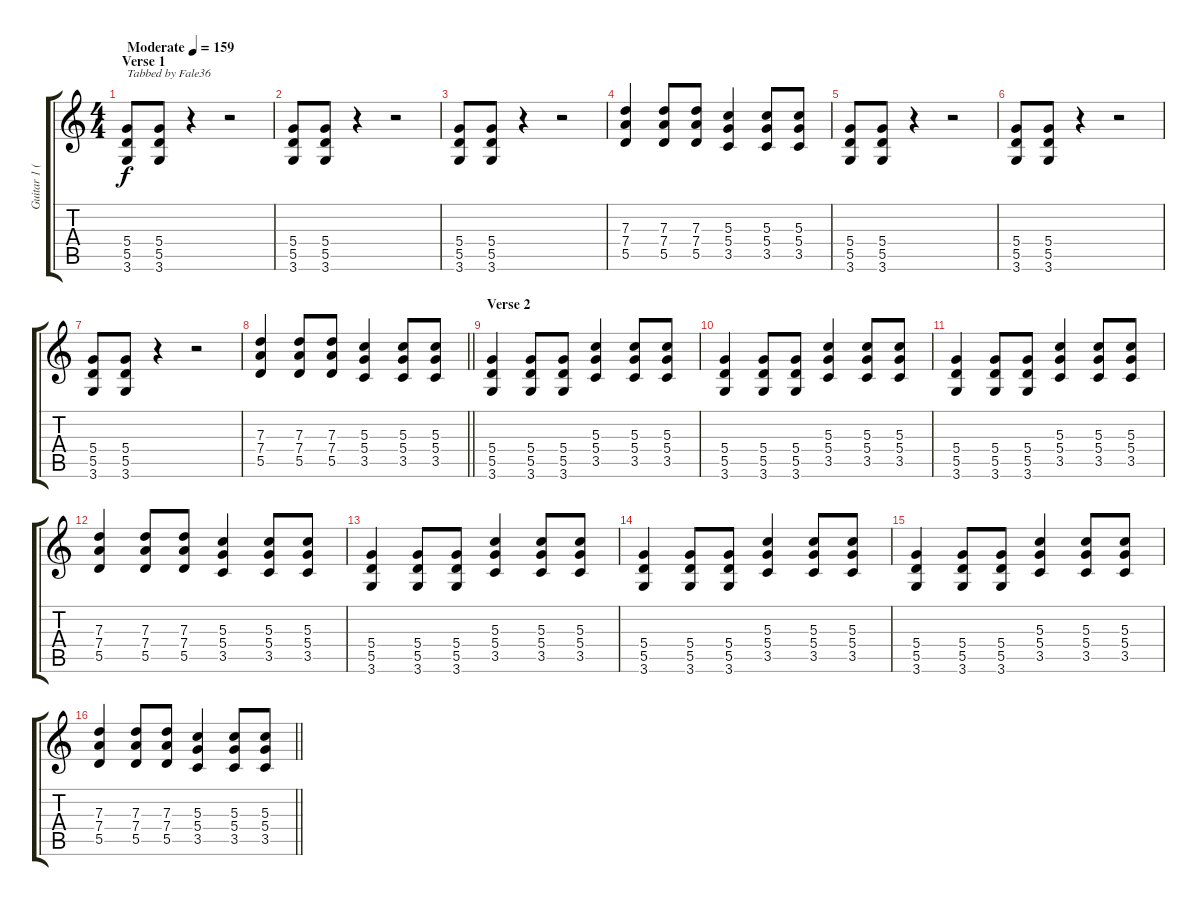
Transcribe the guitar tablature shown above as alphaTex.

\track ("Guitar 1 (Billie Joe Armstrong)" "Guitar 1 (") {instrument distortionguitar}
\staff {score tabs}
\tuning (E4 B3 G3 D3 A2 E2) {hide}
\ts (4 4)
\section ("" "Verse 1")
\tempo (159 "Moderate")
\clef g2
\ks c
(5.4 5.5 3.6).8{txt "Tabbed by Fale36" dy f instrument distortionguitar} (5.4 5.5 3.6).8 r.4 r.2 |
(5.4 5.5 3.6).8 (5.4 5.5 3.6).8 r.4 r.2 |
(5.4 5.5 3.6).8 (5.4 5.5 3.6).8 r.4 r.2 |
(7.3 7.4 5.5).4 (7.3 7.4 5.5).8 (7.3 7.4 5.5).8 (5.3 5.4 3.5).4 (5.3 5.4 3.5).8 (5.3 5.4 3.5).8 |
(5.4 5.5 3.6).8 (5.4 5.5 3.6).8 r.4 r.2 |
(5.4 5.5 3.6).8 (5.4 5.5 3.6).8 r.4 r.2 |
(5.4 5.5 3.6).8 (5.4 5.5 3.6).8 r.4 r.2 |
\barLineRight lightlight
(7.3 7.4 5.5).4 (7.3 7.4 5.5).8 (7.3 7.4 5.5).8 (5.3 5.4 3.5).4 (5.3 5.4 3.5).8 (5.3 5.4 3.5).8 |
\section ("" "Verse 2")
(5.4 5.5 3.6).4 (5.4 5.5 3.6).8 (5.4 5.5 3.6).8 (5.3 5.4 3.5).4 (5.3 5.4 3.5).8 (5.3 5.4 3.5).8 |
(5.4 5.5 3.6).4 (5.4 5.5 3.6).8 (5.4 5.5 3.6).8 (5.3 5.4 3.5).4 (5.3 5.4 3.5).8 (5.3 5.4 3.5).8 |
(5.4 5.5 3.6).4 (5.4 5.5 3.6).8 (5.4 5.5 3.6).8 (5.3 5.4 3.5).4 (5.3 5.4 3.5).8 (5.3 5.4 3.5).8 |
(7.3 7.4 5.5).4 (7.3 7.4 5.5).8 (7.3 7.4 5.5).8 (5.3 5.4 3.5).4 (5.3 5.4 3.5).8 (5.3 5.4 3.5).8 |
(5.4 5.5 3.6).4 (5.4 5.5 3.6).8 (5.4 5.5 3.6).8 (5.3 5.4 3.5).4 (5.3 5.4 3.5).8 (5.3 5.4 3.5).8 |
(5.4 5.5 3.6).4 (5.4 5.5 3.6).8 (5.4 5.5 3.6).8 (5.3 5.4 3.5).4 (5.3 5.4 3.5).8 (5.3 5.4 3.5).8 |
(5.4 5.5 3.6).4 (5.4 5.5 3.6).8 (5.4 5.5 3.6).8 (5.3 5.4 3.5).4 (5.3 5.4 3.5).8 (5.3 5.4 3.5).8 |
\barLineRight lightlight
(7.3 7.4 5.5).4 (7.3 7.4 5.5).8 (7.3 7.4 5.5).8 (5.3 5.4 3.5).4 (5.3 5.4 3.5).8 (5.3 5.4 3.5).8
